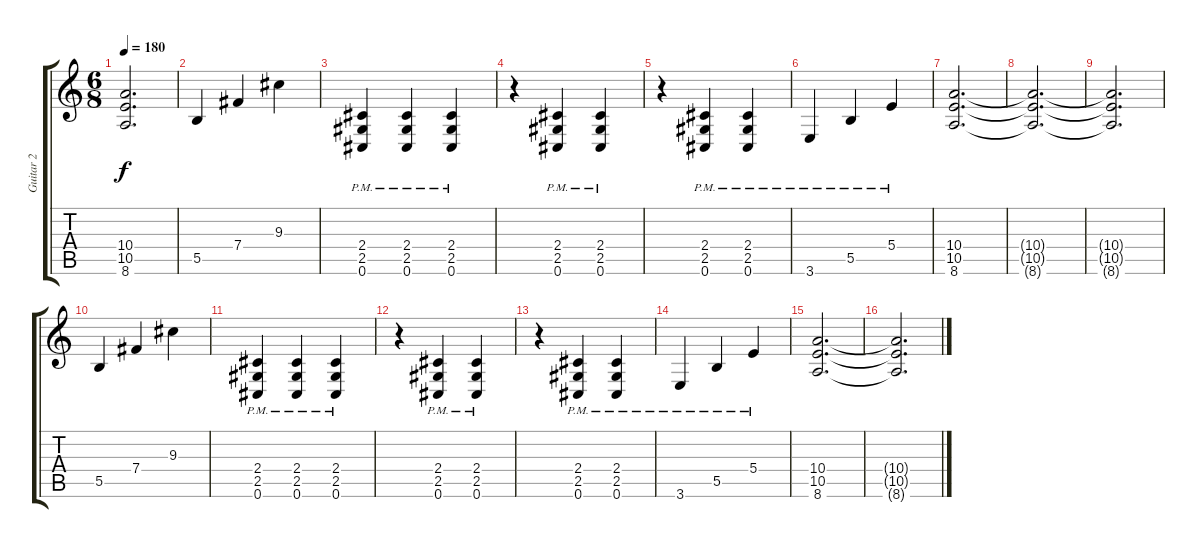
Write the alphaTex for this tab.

\track ("Guitar 2" "Guitar 2") {instrument distortionguitar}
\staff {score tabs}
\tuning (Db4 Ab3 E3 B2 Gb2 Db2) {hide}
\ts (6 8)
\tempo 180
\clef g2
\ks c
(10.4{t} 10.5{t} 8.6{t}).2{d dy f} |
5.5.4 7.4.4 9.3.4 |
(2.4{pm} 2.5{pm} 0.6{pm}).4 (2.4{pm} 2.5{pm} 0.6{pm}).4 (2.4{pm} 2.5{pm} 0.6{pm}).4 |
r.4 (2.4{pm} 2.5{pm} 0.6{pm}).4 (2.4{pm} 2.5{pm} 0.6{pm}).4 |
r.4 (2.4{pm} 2.5{pm} 0.6{pm}).4 (2.4{pm} 2.5{pm} 0.6{pm}).4 |
3.6{pm}.4 5.5{pm}.4 5.4{pm}.4 |
(10.4 10.5 8.6).2{d} |
(10.4{t} 10.5{t} 8.6{t}).2{d} |
(10.4{t} 10.5{t} 8.6{t}).2{d} |
5.5.4 7.4.4 9.3.4 |
(2.4{pm} 2.5{pm} 0.6{pm}).4 (2.4{pm} 2.5{pm} 0.6{pm}).4 (2.4{pm} 2.5{pm} 0.6{pm}).4 |
r.4 (2.4{pm} 2.5{pm} 0.6{pm}).4 (2.4{pm} 2.5{pm} 0.6{pm}).4 |
r.4 (2.4{pm} 2.5{pm} 0.6{pm}).4 (2.4{pm} 2.5{pm} 0.6{pm}).4 |
3.6{pm}.4 5.5{pm}.4 5.4{pm}.4 |
(10.4 10.5 8.6).2{d} |
(10.4{t} 10.5{t} 8.6{t}).2{d}
